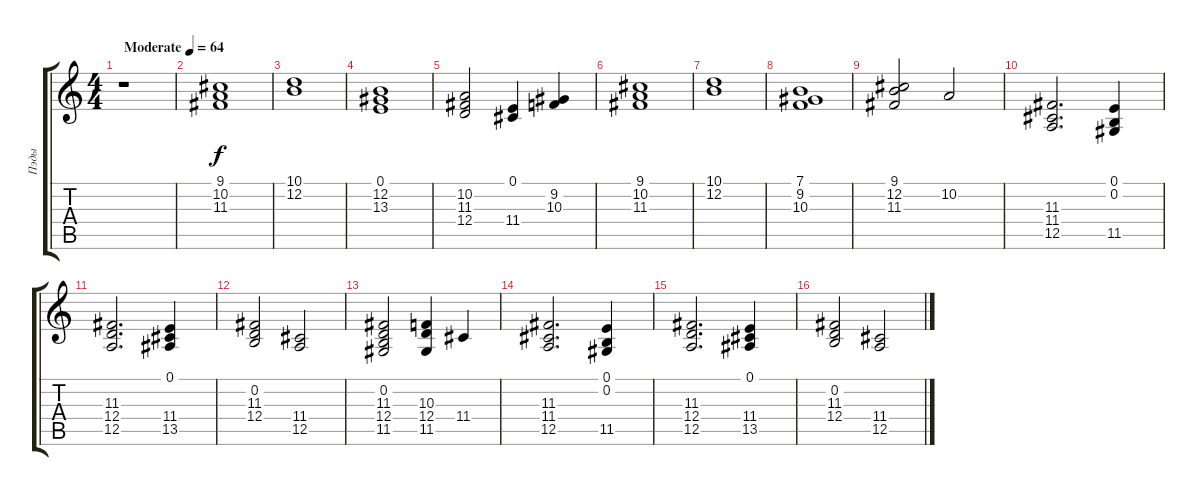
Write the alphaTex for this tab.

\track ("Пэды" "Пэды") {instrument pad7halo}
\staff {score tabs}
\tuning (E4 B3 G3 D3 A2 E2) {hide}
\ts (4 4)
\tempo (64 "Moderate")
\clef g2
\ks c
r.1{dy f instrument pad7halo} |
(9.1 10.2 11.3).1 |
(10.1 12.2).1 |
(0.1 12.2 13.3).1 |
(10.2 11.3 12.4).2 (0.1 11.4).4 (9.2 10.3).4 |
(9.1 10.2 11.3).1 |
(10.1 12.2).1 |
(7.1 9.2 10.3).1 |
(9.1 12.2 11.3).2 10.2.2 |
(11.3 11.4 12.5).2{d} (0.1 0.2 11.5).4 |
(11.3 12.4 12.5).2{d} (0.1 11.4 13.5).4 |
(0.2 11.3 12.4).2 (11.4 12.5).2 |
(0.2 11.3 12.4 11.5).2 (10.3 12.4 11.5).4 11.4.4 |
(11.3 11.4 12.5).2{d} (0.1 0.2 11.5).4 |
(11.3 12.4 12.5).2{d} (0.1 11.4 13.5).4 |
(0.2 11.3 12.4).2 (11.4 12.5).2
